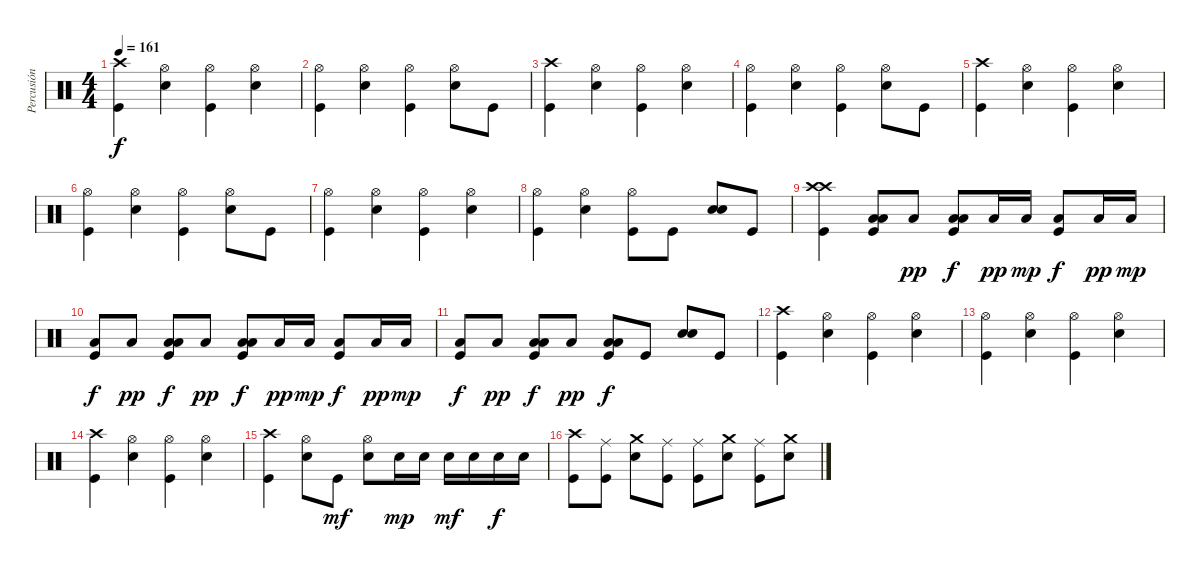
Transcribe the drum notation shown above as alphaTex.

\track ("Percusión" "Percusión") {instrument percussion}
\staff {score}
\articulation defaults
\ts (4 4)
\tempo 161
\clef neutral
\ks c
("Crash high (hit)" "Kick (hit)").4{dy f} ("Snare (hit) 2" "Hi-Hat (open)").4 ("Kick (hit)" "Hi-Hat (open)").4 ("Snare (hit) 2" "Hi-Hat (open)").4 |
("Hi-Hat (open)" "Kick (hit)").4 ("Snare (hit) 2" "Hi-Hat (open)").4 ("Kick (hit)" "Hi-Hat (open)").4 ("Snare (hit) 2" "Hi-Hat (open)").8 "Kick (hit)".8 |
("Crash high (hit)" "Kick (hit)").4 ("Snare (hit) 2" "Hi-Hat (open)").4 ("Kick (hit)" "Hi-Hat (open)").4 ("Snare (hit) 2" "Hi-Hat (open)").4 |
("Hi-Hat (open)" "Kick (hit)").4 ("Snare (hit) 2" "Hi-Hat (open)").4 ("Kick (hit)" "Hi-Hat (open)").4 ("Snare (hit) 2" "Hi-Hat (open)").8 "Kick (hit)".8 |
("Crash high (hit)" "Kick (hit)").4 ("Snare (hit) 2" "Hi-Hat (open)").4 ("Kick (hit)" "Hi-Hat (open)").4 ("Snare (hit) 2" "Hi-Hat (open)").4 |
("Hi-Hat (open)" "Kick (hit)").4 ("Snare (hit) 2" "Hi-Hat (open)").4 ("Kick (hit)" "Hi-Hat (open)").4 ("Snare (hit) 2" "Hi-Hat (open)").8 "Kick (hit)".8 |
("Hi-Hat (open)" "Kick (hit)").4 ("Snare (hit) 2" "Hi-Hat (open)").4 ("Kick (hit)" "Hi-Hat (open)").4 ("Snare (hit) 2" "Hi-Hat (open)").4 |
("Hi-Hat (open)" "Kick (hit)").4 ("Snare (hit) 2" "Hi-Hat (open)").4 ("Kick (hit)" "Hi-Hat (open)").8 "Kick (hit)".8 ("Snare (hit) 2" "Snare (hit) 2").8 "Kick (hit)".8 |
("Kick (hit)" "Crash high (hit)" "Crash high (hit)").4 ("Low Floor Tom (hit)" "Low Floor Tom (hit)" "Kick (hit)").8 "Low Floor Tom (hit)".8{dy pp} ("Low Floor Tom (hit)" "Low Floor Tom (hit)" "Kick (hit)").8{dy f} "Low Floor Tom (hit)".16{dy pp} "Low Floor Tom (hit)".16{dy mp} ("Low Floor Tom (hit)" "Kick (hit)").8{dy f} "Low Floor Tom (hit)".16{dy pp} "Low Floor Tom (hit)".16{dy mp} |
("Low Floor Tom (hit)" "Kick (hit)").8{dy f} "Low Floor Tom (hit)".8{dy pp} ("Low Floor Tom (hit)" "Low Floor Tom (hit)" "Kick (hit)").8{dy f} "Low Floor Tom (hit)".8{dy pp} ("Low Floor Tom (hit)" "Low Floor Tom (hit)" "Kick (hit)").8{dy f} "Low Floor Tom (hit)".16{dy pp} "Low Floor Tom (hit)".16{dy mp} ("Low Floor Tom (hit)" "Kick (hit)").8{dy f} "Low Floor Tom (hit)".16{dy pp} "Low Floor Tom (hit)".16{dy mp} |
("Low Floor Tom (hit)" "Kick (hit)").8{dy f} "Low Floor Tom (hit)".8{dy pp} ("Low Floor Tom (hit)" "Low Floor Tom (hit)" "Kick (hit)").8{dy f} "Low Floor Tom (hit)".8{dy pp} ("Low Floor Tom (hit)" "Low Floor Tom (hit)" "Kick (hit)").8{dy f} "Kick (hit)".8 ("Snare (hit) 2" "Snare (hit) 2").8 "Kick (hit)".8 |
("Crash high (hit)" "Kick (hit)").4 ("Snare (hit) 2" "Hi-Hat (open)").4 ("Kick (hit)" "Hi-Hat (open)").4 ("Snare (hit) 2" "Hi-Hat (open)").4 |
("Hi-Hat (open)" "Kick (hit)").4 ("Snare (hit) 2" "Hi-Hat (open)").4 ("Kick (hit)" "Hi-Hat (open)").4 ("Snare (hit) 2" "Hi-Hat (open)").4 |
("Crash high (hit)" "Kick (hit)").4 ("Snare (hit) 2" "Hi-Hat (open)").4 ("Kick (hit)" "Hi-Hat (open)").4 ("Snare (hit) 2" "Hi-Hat (open)").4 |
("Crash high (hit)" "Kick (hit)").4 ("Snare (hit) 2" "Hi-Hat (open)").8 "Kick (hit)".8{dy mf} ("Snare (hit) 2" "Hi-Hat (open)").8 "Snare (hit) 2".16{dy mp} "Snare (hit) 2".16 "Snare (hit) 2".16{dy mf} "Snare (hit) 2".16 "Snare (hit) 2".16{dy f} "Snare (hit) 2".16 |
("Crash high (hit)" "Kick (hit)").8 ("Kick (hit)" "Ride (middle)").8 ("Snare (hit) 2" "Crash medium (hit)").8 ("Kick (hit)" "Ride (middle)").8 ("Kick (hit)" "Ride (middle)").8 ("Snare (hit) 2" "Crash medium (hit)").8 ("Kick (hit)" "Ride (middle)").8 ("Snare (hit) 2" "Crash medium (hit)").8
